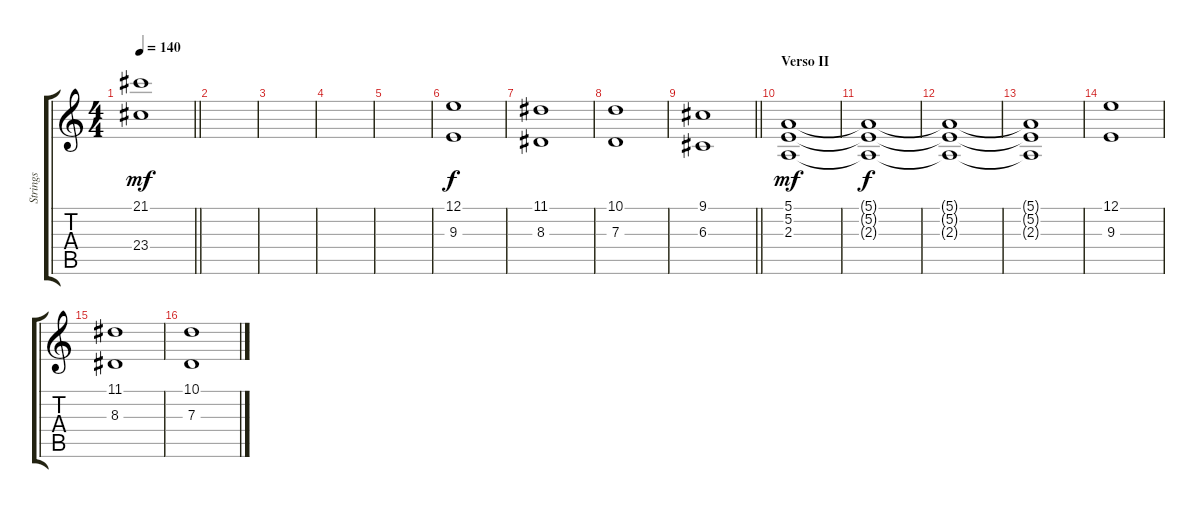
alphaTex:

\track ("Strings" "Strings") {instrument stringensemble1}
\staff {score tabs}
\tuning (E4 B3 G3 D3 A2 E2) {hide}
\ts (4 4)
\tempo 140
\clef g2
\barLineRight lightlight
\ks c
(21.1 23.4).1{dy mf} |
|
|
|
|
(12.1 9.3).1{dy f} |
(11.1 8.3).1 |
(10.1 7.3).1 |
\barLineRight lightlight
(9.1 6.3).1 |
\section ("" "Verso II")
(5.1 5.2 2.3).1{dy mf} |
(5.1{t} 5.2{t} 2.3{t}).1{dy f} |
(5.1{t} 5.2{t} 2.3{t}).1 |
(5.1{t} 5.2{t} 2.3{t}).1 |
(12.1 9.3).1 |
(11.1 8.3).1 |
(10.1 7.3).1
